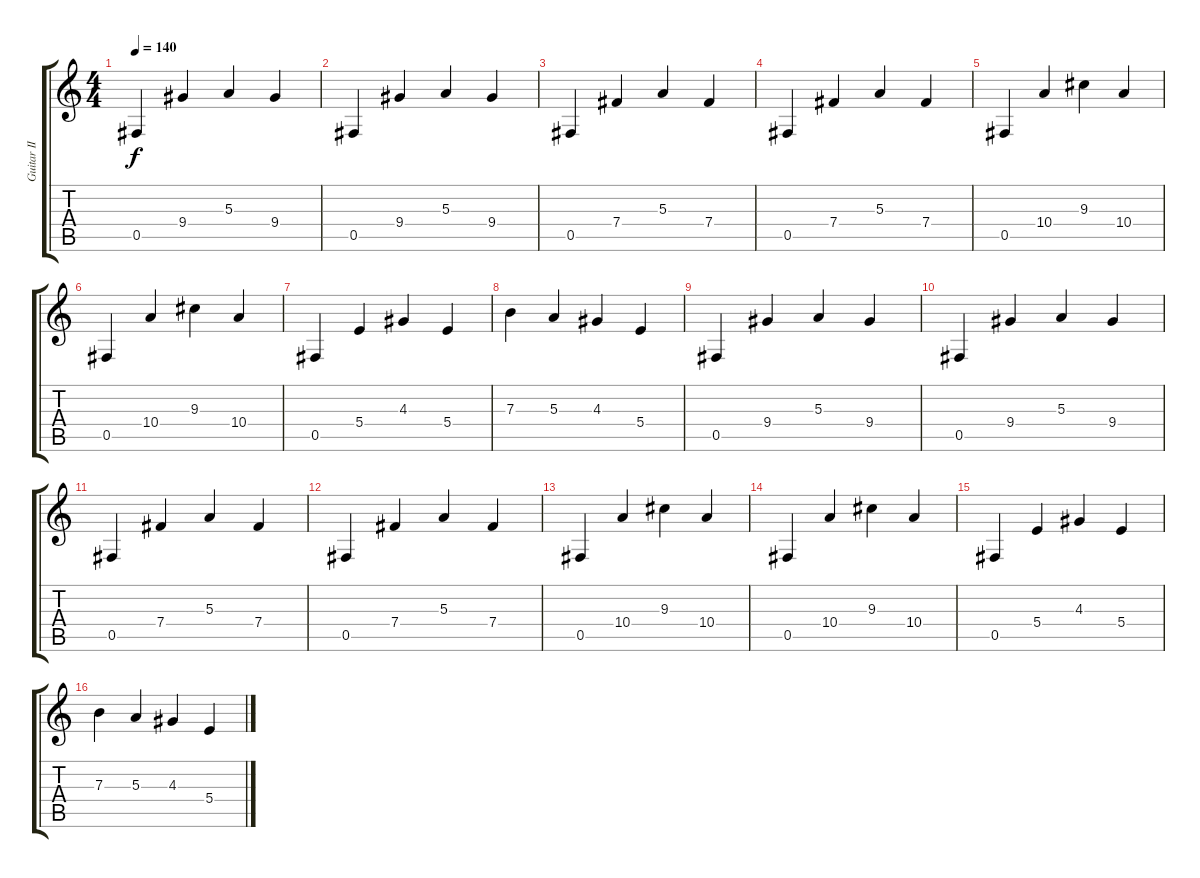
\track ("Guitar II" "Guitar II") {instrument distortionguitar bank 255}
\staff {score tabs}
\tuning (Db4 Ab3 E3 B2 Gb2 B1) {hide}
\ts (4 4)
\tempo 140
\clef g2
\ks c
0.5.4{dy f} 9.4.4 5.3.4 9.4.4 |
0.5.4 9.4.4 5.3.4 9.4.4 |
0.5.4 7.4.4 5.3.4 7.4.4 |
0.5.4 7.4.4 5.3.4 7.4.4 |
0.5.4 10.4.4 9.3.4 10.4.4 |
0.5.4 10.4.4 9.3.4 10.4.4 |
0.5.4 5.4.4 4.3.4 5.4.4 |
7.3.4 5.3.4 4.3.4 5.4.4 |
0.5.4 9.4.4 5.3.4 9.4.4 |
0.5.4 9.4.4 5.3.4 9.4.4 |
0.5.4 7.4.4 5.3.4 7.4.4 |
0.5.4 7.4.4 5.3.4 7.4.4 |
0.5.4 10.4.4 9.3.4 10.4.4 |
0.5.4 10.4.4 9.3.4 10.4.4 |
0.5.4 5.4.4 4.3.4 5.4.4 |
7.3.4 5.3.4 4.3.4 5.4.4
